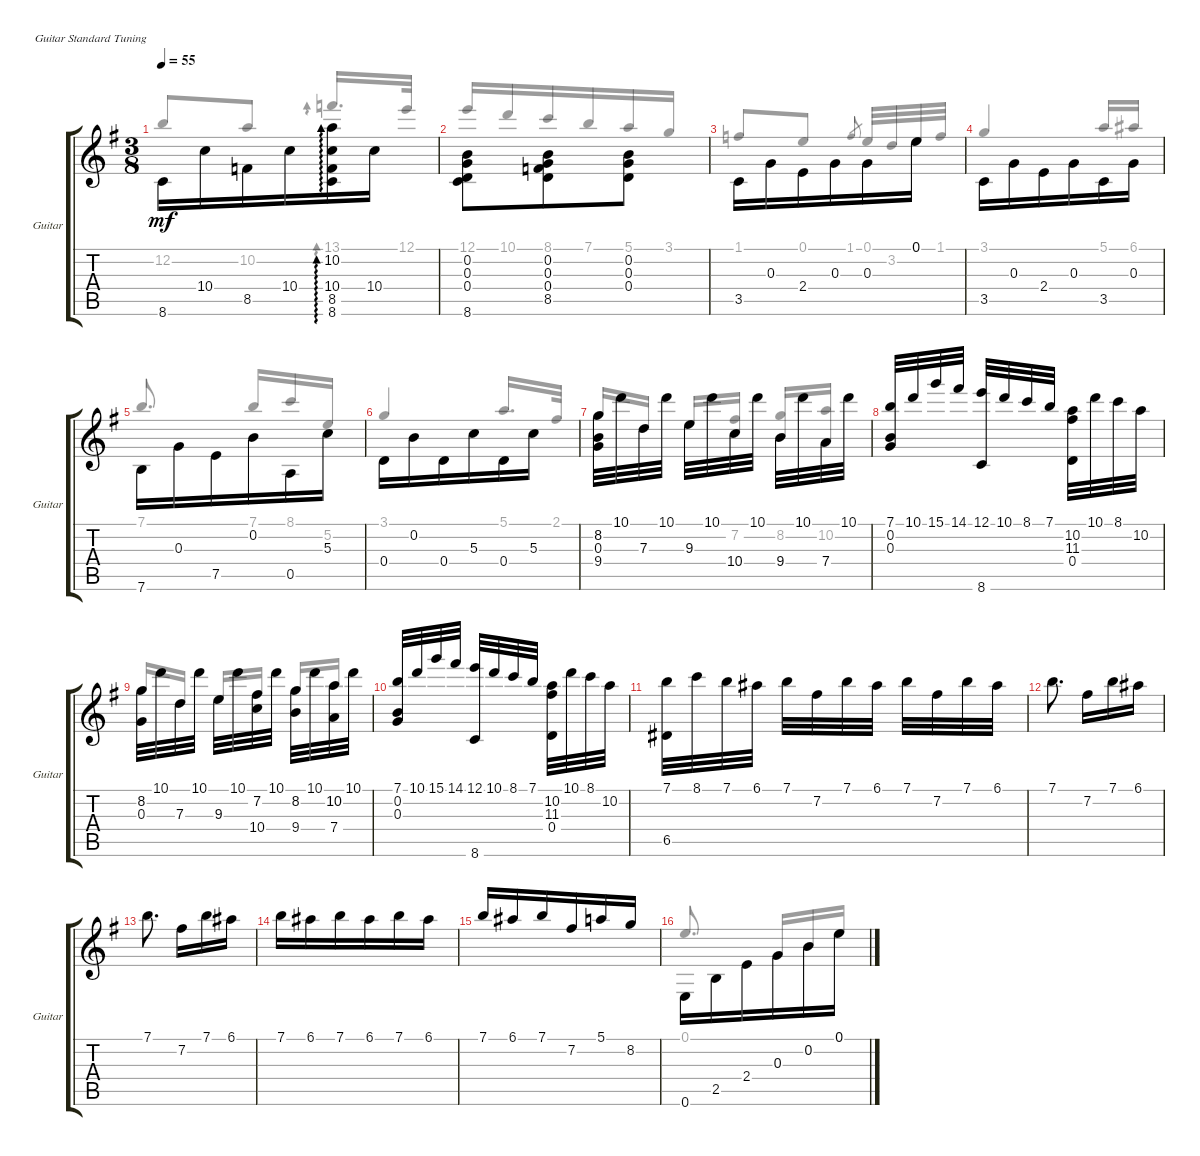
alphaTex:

\defaultSystemsLayout 4
\bracketExtendMode groupsimilarinstruments
\useSystemSignSeparator
\singleTrackTrackNamePolicy allsystems
\multiTrackTrackNamePolicy allsystems
\firstSystemTrackNameOrientation horizontal
\otherSystemsTrackNameOrientation horizontal
\track ("Guitar" "Guitar") {instrument acousticguitarsteel}
\staff {score tabs}
\tuning (E4 B3 G3 D3 A2 E2)
\voice
\ts (3 8)
\tempo 55
\clef g2
\scale
0.283582
\ks eminor
8.6.16{dy mf beam invert} 10.4.16 8.5.16 10.4.16 (8.6 8.5 10.4 10.2).16{ad 0} 10.4.16 |
\scale
0.238806 (8.6 0.4 0.3 0.2).8{beam invert} (8.5 0.3 0.2 0.4).8 (0.4 0.3 0.2).8 |
\scale
0.283582 3.5.16{beam invert} 0.3.16 2.4.16 0.3.16 0.3.16 0.1.16 |
\scale
0.19403 3.5.16{beam invert} 0.3.16 2.4.16 0.3.16 3.5.16 0.3.16 |
7.6.16{beam invert} 0.3.16 7.5.16 0.2.16 0.5.16 5.3.16 |
0.4.16{beam invert} 0.2.16 0.4.16 5.3.16 0.4.16 5.3.16 |
(0.3 9.4 8.2).32{beam invert} 10.1.32 7.3.32 10.1.32{beam split} 9.3.32{beam invert} 10.1.32 10.4.32 10.1.32{beam split} 9.4.32{beam invert} 10.1.32 7.4.32 10.1.32 |
(0.3 0.2 7.1).32 10.1.32 15.1.32 14.1.32{beam split} (8.6 12.1).32{beam invert} 10.1.32 8.1.32 7.1.32{beam split} (0.4 11.3 10.2).32 10.1.32 8.1.32 10.2.32 |
(8.2 0.3).32{beam invert} 10.1.32 7.3.32 10.1.32{beam split} 9.3.32{beam invert} 10.1.32 (10.4 7.2).32 10.1.32{beam split} (9.4 8.2).32{beam invert} 10.1.32 (10.2 7.4).32 10.1.32 |
(0.3 0.2 7.1).32 10.1.32 15.1.32 14.1.32{beam split} (8.6 12.1).32{beam invert} 10.1.32 8.1.32 7.1.32{beam split} (0.4 11.3 10.2).32 10.1.32 8.1.32 10.2.32 |
(6.5 7.1).32 8.1.32 7.1.32 6.1.32{beam split} 7.1.32 7.2.32 7.1.32 6.1.32{beam split} 7.1.32 7.2.32 7.1.32 6.1.32 |
7.1.8{d beam split} 7.2.16 7.1.16 6.1.16 |
7.1.8{d beam split} 7.2.16 7.1.16 6.1.16 |
7.1.16 6.1.16 7.1.16 6.1.16 7.1.16 6.1.16 |
7.1.16{beam invert} 6.1.16 7.1.16 7.2.16 5.1.16 8.2.16 |
0.6.16{beam invert} 2.5.16 2.4.16 0.3.16 0.2.16 0.1.16
\voice
\clef g2
\ottava regular
\simile none
\scale
0.283582
\ks eminor
12.2.8{dy mf beam invert} 10.2.8{beam split} 13.1.16{d ad 0 beam invert beam merge} 12.1.32{beam merge} |
\scale
0.238806 12.1.16{beam invert} 10.1.16 8.1.16 7.1.16 5.1.16 3.1.16 |
\scale
0.283582 1.1.8{beam invert} 0.1.8{beam split} 1.1.8{gr beam invert beam merge} 0.1.32{beam invert beam merge} 3.2.32{beam merge} 0.1.32{beam merge} 1.1.32{beam merge} |
\scale
0.19403 3.1.4{beam invert} 5.1.16{beam invert} 6.1.16 |
7.1.8{d beam invert beam split} 7.1.16{beam invert beam merge} 8.1.16{beam merge} 5.2.16{beam merge} |
3.1.4{beam invert} 5.1.16{d beam invert} 2.1.32 |
8.2.16{beam invert} 7.3.16{beam split} 9.3.16{beam invert beam merge} (10.4 7.2).16{beam split} (9.4 8.2).16{beam invert beam merge} (10.2 7.4).16{beam merge} |
|
8.2.16{beam invert} 7.3.16{beam split} 9.3.16{beam invert beam merge} 7.2.16{beam split} 8.2.16{beam invert beam merge} 10.2.16{beam merge} |
|
|
|
|
|
|
0.1.8{d beam invert beam split} 0.3.16{beam invert beam merge} 0.2.16{beam merge} 0.1.16{beam merge}
